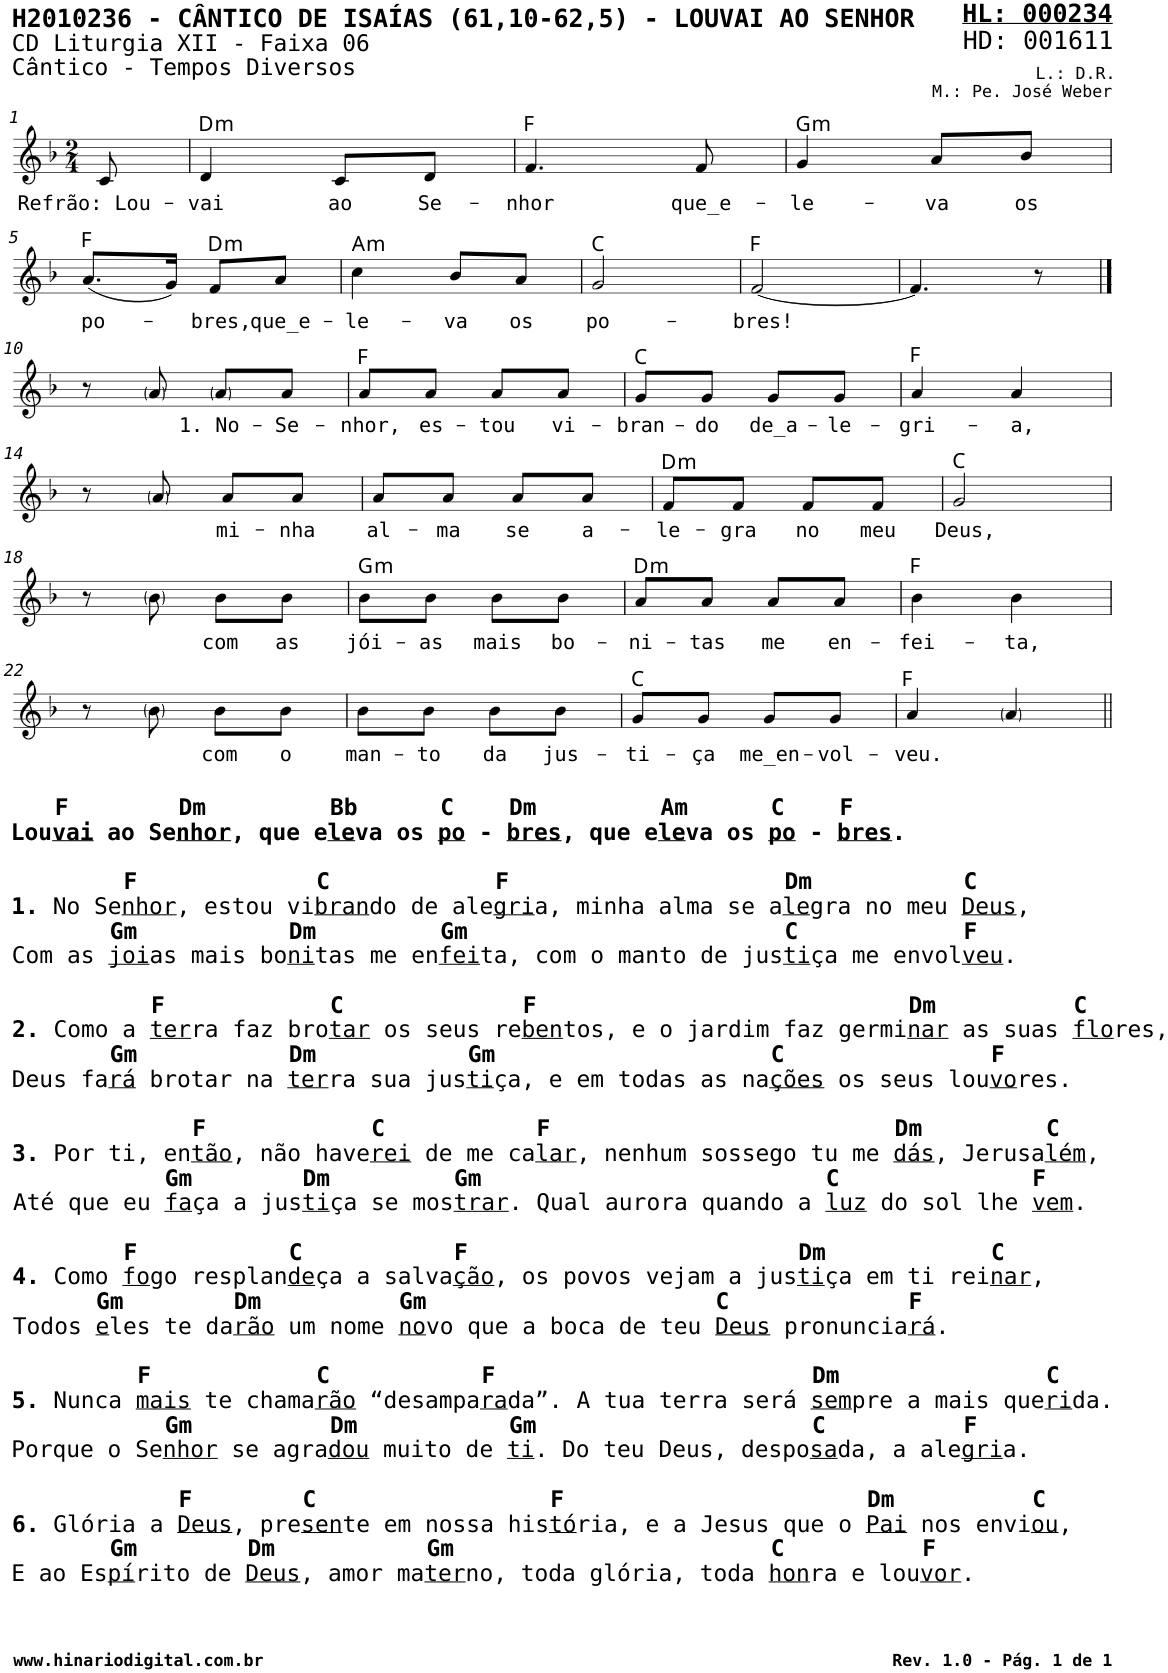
**kern	**text	**harte
*part1	*part1	*part1
*staff1	*staff1	*
*I"Voz	*	*
*I'V	*	*
*stria5	*	*
*clefG2	*	*
*k[b-]	*	*
*M2/4	*	*
=1	=1	=1
!	!LO:LY:b	!
8c/	Refrão: Lou-	.
=2	=2	=2
!	!LO:LY:b	!LO:H:kt=m
4d/	-vai	D:min
!	!LO:LY:b	!
8c/L	ao	.
!	!LO:LY:b	!
8d/J	Se-	.
=3	=3	=3
!	!LO:LY:b	!
4.f/	-nhor	F:maj
!	!LO:LY:b	!
8f/	que_e-	.
=4	=4	=4
!	!LO:LY:b	!LO:H:kt=m
4g/	-le-	G:min
!	!LO:LY:b	!
8a/L	-va	.
!	!LO:LY:b	!
8b-/J	os	.
!!LO:LB:g=z
=5	=5	=5
!	!LO:LY:b	!
(8.a/L	po-	F:maj
16g/Jk)	.	.
!	!LO:LY:b	!LO:H:kt=m
8f/L	-bres,	D:min
!	!LO:LY:b	!
8a/J	que_e-	.
=6	=6	=6
!	!LO:LY:b	!LO:H:kt=m
4cc\	-le-	A:min
!	!LO:LY:b	!
8b-/L	-va	.
!	!LO:LY:b	!
8a/J	os	.
=7	=7	=7
!	!LO:LY:b	!
2g/	po-	C:maj
=8	=8	=8
!	!LO:LY:b	!
[2f/	-bres!	F:maj
=9	=9	=9
4.f/]	.	.
8r	.	.
!!LO:LB:g=z
==10	==10	==10
8r	.	.
8a/	.	.
!	!LO:LY:b	!
8a/L	1. No-	.
!	!LO:LY:b	!
8a/J	-Se-	.
=11	=11	=11
!	!LO:LY:b	!
8a/L	-nhor,	F:maj
!	!LO:LY:b	!
8a/J	es-	.
!	!LO:LY:b	!
8a/L	-tou	.
!	!LO:LY:b	!
8a/J	vi-	.
=12	=12	=12
!	!LO:LY:b	!
8g/L	-bran-	C:maj
!	!LO:LY:b	!
8g/J	-do	.
!	!LO:LY:b	!
8g/L	de_a-	.
!	!LO:LY:b	!
8g/J	-le-	.
=13	=13	=13
!	!LO:LY:b	!
4a/	-gri-	F:maj
!	!LO:LY:b	!
4a/	-a,	.
!!LO:LB:g=z
=14	=14	=14
8r	.	.
8a/	.	.
!	!LO:LY:b	!
8a/L	mi-	.
!	!LO:LY:b	!
8a/J	-nha	.
=15	=15	=15
!	!LO:LY:b	!
8a/L	al-	.
!	!LO:LY:b	!
8a/J	-ma	.
!	!LO:LY:b	!
8a/L	se	.
!	!LO:LY:b	!
8a/J	a-	.
=16	=16	=16
!	!LO:LY:b	!LO:H:kt=m
8f/L	-le-	D:min
!	!LO:LY:b	!
8f/J	-gra	.
!	!LO:LY:b	!
8f/L	no	.
!	!LO:LY:b	!
8f/J	meu	.
=17	=17	=17
!	!LO:LY:b	!
2g/	Deus,	C:maj
!!LO:LB:g=z
=18	=18	=18
8r	.	.
8b-\	.	.
!	!LO:LY:b	!
8b-\L	com	.
!	!LO:LY:b	!
8b-\J	as	.
=19	=19	=19
!	!LO:LY:b	!LO:H:kt=m
8b-\L	jói-	G:min
!	!LO:LY:b	!
8b-\J	-as	.
!	!LO:LY:b	!
8b-\L	mais	.
!	!LO:LY:b	!
8b-\J	bo-	.
=20	=20	=20
!	!LO:LY:b	!LO:H:kt=m
8a/L	-ni-	D:min
!	!LO:LY:b	!
8a/J	-tas	.
!	!LO:LY:b	!
8a/L	me	.
!	!LO:LY:b	!
8a/J	en-	.
=21	=21	=21
!	!LO:LY:b	!
4b-\	-fei-	F:maj
!	!LO:LY:b	!
4b-\	-ta,	.
!!LO:LB:g=z
=22	=22	=22
!LO:TX:b:B:t=F        Dm         Bb      C    Dm         Am      C    F	!	!
!LO:TX:b:t=Lou	!	!
!LO:TX:b:t=vai	!	!
!LO:TX:b:t=ao Se	!	!
!LO:TX:b:t=nhor	!	!
!LO:TX:b:t=, que e	!	!
!LO:TX:b:t=le	!	!
!LO:TX:b:t=va os	!	!
!LO:TX:b:t=po	!	!
!LO:TX:b:t=-	!	!
!LO:TX:b:t=bres	!	!
!LO:TX:b:t=, que e	!	!
!LO:TX:b:t=le	!	!
!LO:TX:b:t=va os	!	!
!LO:TX:b:t=po	!	!
!LO:TX:b:t=-	!	!
!LO:TX:b:t=bres	!	!
!LO:TX:b:t=.	!	!
!LO:TX:b:t=F             C            F                    Dm           C	!	!
!LO:TX:b:t=1.	!	!
!LO:TX:b:t=No Se	!	!
!LO:TX:b:t=nhor	!	!
!LO:TX:b:t=, estou vi	!	!
!LO:TX:b:t=bran	!	!
!LO:TX:b:t=do de ale	!	!
!LO:TX:b:t=gri	!	!
!LO:TX:b:t=a, minha alma se a	!	!
!LO:TX:b:t=le	!	!
!LO:TX:b:t=gra no meu	!	!
!LO:TX:b:t=Deus	!	!
!LO:TX:b:t=,	!	!
!LO:TX:b:B:t=Gm           Dm         Gm                       C            F	!	!
!LO:TX:b:t=Com as	!	!
!LO:TX:b:t=joi	!	!
!LO:TX:b:t=as mais bo	!	!
!LO:TX:b:t=ni	!	!
!LO:TX:b:t=tas me en	!	!
!LO:TX:b:t=fei	!	!
!LO:TX:b:t=ta, com o manto de jus	!	!
!LO:TX:b:t=ti	!	!
!LO:TX:b:t=ça me envol	!	!
!LO:TX:b:t=veu	!	!
!LO:TX:b:t=.	!	!
!LO:TX:b:B:t=F            C             F                           Dm          C	!	!
!LO:TX:b:t=2.	!	!
!LO:TX:b:t=Como a	!	!
!LO:TX:b:t=ter	!	!
!LO:TX:b:t=ra faz bro	!	!
!LO:TX:b:t=tar	!	!
!LO:TX:b:t=os seus re	!	!
!LO:TX:b:t=ben	!	!
!LO:TX:b:t=tos, e o jardim faz germi	!	!
!LO:TX:b:t=nar	!	!
!LO:TX:b:t=as suas	!	!
!LO:TX:b:t=flo	!	!
!LO:TX:b:t=res,	!	!
!LO:TX:b:B:t=Gm &nbsp;         Dm &nbsp;         Gm                    C &nbsp;             F	!	!
!LO:TX:b:t=Deus fa	!	!
!LO:TX:b:t=rá	!	!
!LO:TX:b:t=brotar na	!	!
!LO:TX:b:t=ter	!	!
!LO:TX:b:t=ra sua jus	!	!
!LO:TX:b:t=ti	!	!
!LO:TX:b:t=ça, e em todas as na	!	!
!LO:TX:b:t=ções	!	!
!LO:TX:b:t=os seus lou	!	!
!LO:TX:b:t=vo	!	!
!LO:TX:b:t=res.	!	!
!LO:TX:b:B:t=F            C           F                         Dm         C	!	!
!LO:TX:b:t=3.	!	!
!LO:TX:b:t=Por ti, en	!	!
!LO:TX:b:t=tão	!	!
!LO:TX:b:t=, não have	!	!
!LO:TX:b:t=rei	!	!
!LO:TX:b:t=de me ca	!	!
!LO:TX:b:t=lar	!	!
!LO:TX:b:t=, nenhum sossego tu me	!	!
!LO:TX:b:t=dás	!	!
!LO:TX:b:t=, Jerusa	!	!
!LO:TX:b:t=lém	!	!
!LO:TX:b:t=,	!	!
!LO:TX:b:B:t=Gm &nbsp;      Dm &nbsp;       Gm                         C &nbsp;            F	!	!
!LO:TX:b:t=Até que eu	!	!
!LO:TX:b:t=fa	!	!
!LO:TX:b:t=ça a jus	!	!
!LO:TX:b:t=ti	!	!
!LO:TX:b:t=ça se mos	!	!
!LO:TX:b:t=trar	!	!
!LO:TX:b:t=. Qual aurora quando a	!	!
!LO:TX:b:t=luz	!	!
!LO:TX:b:t=do sol lhe	!	!
!LO:TX:b:t=vem	!	!
!LO:TX:b:t=.	!	!
!LO:TX:b:B:t=F           C           F                        Dm            C	!	!
!LO:TX:b:t=4.	!	!
!LO:TX:b:t=Como	!	!
!LO:TX:b:t=fo	!	!
!LO:TX:b:t=go resplan	!	!
!LO:TX:b:t=de	!	!
!LO:TX:b:t=ça a salva	!	!
!LO:TX:b:t=ção	!	!
!LO:TX:b:t=, os povos vejam a jus	!	!
!LO:TX:b:t=ti	!	!
!LO:TX:b:t=ça em ti rei	!	!
!LO:TX:b:t=nar	!	!
!LO:TX:b:t=,	!	!
!LO:TX:b:B:t=Gm &nbsp;      Dm &nbsp;        Gm                     C &nbsp;           F	!	!
!LO:TX:b:t=Todos	!	!
!LO:TX:b:t=e	!	!
!LO:TX:b:t=les te da	!	!
!LO:TX:b:t=rão	!	!
!LO:TX:b:t=um nome	!	!
!LO:TX:b:t=no	!	!
!LO:TX:b:t=vo que a boca de teu	!	!
!LO:TX:b:t=Deus	!	!
!LO:TX:b:t=pronuncia	!	!
!LO:TX:b:t=rá	!	!
!LO:TX:b:t=.	!	!
!LO:TX:b:B:t=F            C           F                       Dm               C	!	!
!LO:TX:b:t=5.	!	!
!LO:TX:b:t=Nunca	!	!
!LO:TX:b:t=mais	!	!
!LO:TX:b:t=te chama	!	!
!LO:TX:b:t=rão	!	!
!LO:TX:b:t=“desampa	!	!
!LO:TX:b:t=ra	!	!
!LO:TX:b:t=da”. A tua terra será	!	!
!LO:TX:b:t=sem	!	!
!LO:TX:b:t=pre a mais que	!	!
!LO:TX:b:t=ri	!	!
!LO:TX:b:t=da.	!	!
!LO:TX:b:B:t=Gm &nbsp;        Dm &nbsp;         Gm                    C &nbsp;        F	!	!
!LO:TX:b:t=Porque o Se	!	!
!LO:TX:b:t=nhor	!	!
!LO:TX:b:t=se agra	!	!
!LO:TX:b:t=dou	!	!
!LO:TX:b:t=muito de	!	!
!LO:TX:b:t=ti	!	!
!LO:TX:b:t=. Do teu Deus, despo	!	!
!LO:TX:b:t=sa	!	!
!LO:TX:b:t=da, a ale	!	!
!LO:TX:b:t=gri	!	!
!LO:TX:b:t=a.	!	!
!LO:TX:b:B:t=F        C                 F                      Dm          C	!	!
!LO:TX:b:t=6.	!	!
!LO:TX:b:t=Glória a	!	!
!LO:TX:b:t=Deus	!	!
!LO:TX:b:t=, pre	!	!
!LO:TX:b:t=sen	!	!
!LO:TX:b:t=te em nossa his	!	!
!LO:TX:b:t=tó	!	!
!LO:TX:b:t=ria, e a Jesus que o	!	!
!LO:TX:b:t=Pai	!	!
!LO:TX:b:t=nos envi	!	!
!LO:TX:b:t=ou	!	!
!LO:TX:b:t=,	!	!
!LO:TX:b:B:t=Gm &nbsp;      Dm &nbsp;         Gm                       C &nbsp;        F	!	!
!LO:TX:b:t=E ao Es	!	!
!LO:TX:b:t=pí	!	!
!LO:TX:b:t=rito de	!	!
!LO:TX:b:t=Deus	!	!
!LO:TX:b:t=, amor ma	!	!
!LO:TX:b:t=ter	!	!
!LO:TX:b:t=no, toda glória, toda	!	!
!LO:TX:b:t=hon	!	!
!LO:TX:b:t=ra e lou	!	!
!LO:TX:b:t=vor	!	!
!LO:TX:b:t=.	!	!
8r	.	.
8b-\	.	.
!	!LO:LY:b	!
8b-\L	com	.
!	!LO:LY:b	!
8b-\J	o	.
=23	=23	=23
!	!LO:LY:b	!
8b-\L	man-	.
!	!LO:LY:b	!
8b-\J	-to	.
!	!LO:LY:b	!
8b-\L	da	.
!	!LO:LY:b	!
8b-\J	jus-	.
=24	=24	=24
!	!LO:LY:b	!
8g/L	-ti-	C:maj
!	!LO:LY:b	!
8g/J	-ça	.
!	!LO:LY:b	!
8g/L	me_en-	.
!	!LO:LY:b	!
8g/J	-vol-	.
=25	=25	=25
!	!LO:LY:b	!
4a/	-veu.	F:maj
4a/	.	.
=||	=||	=||
*-	*-	*-
